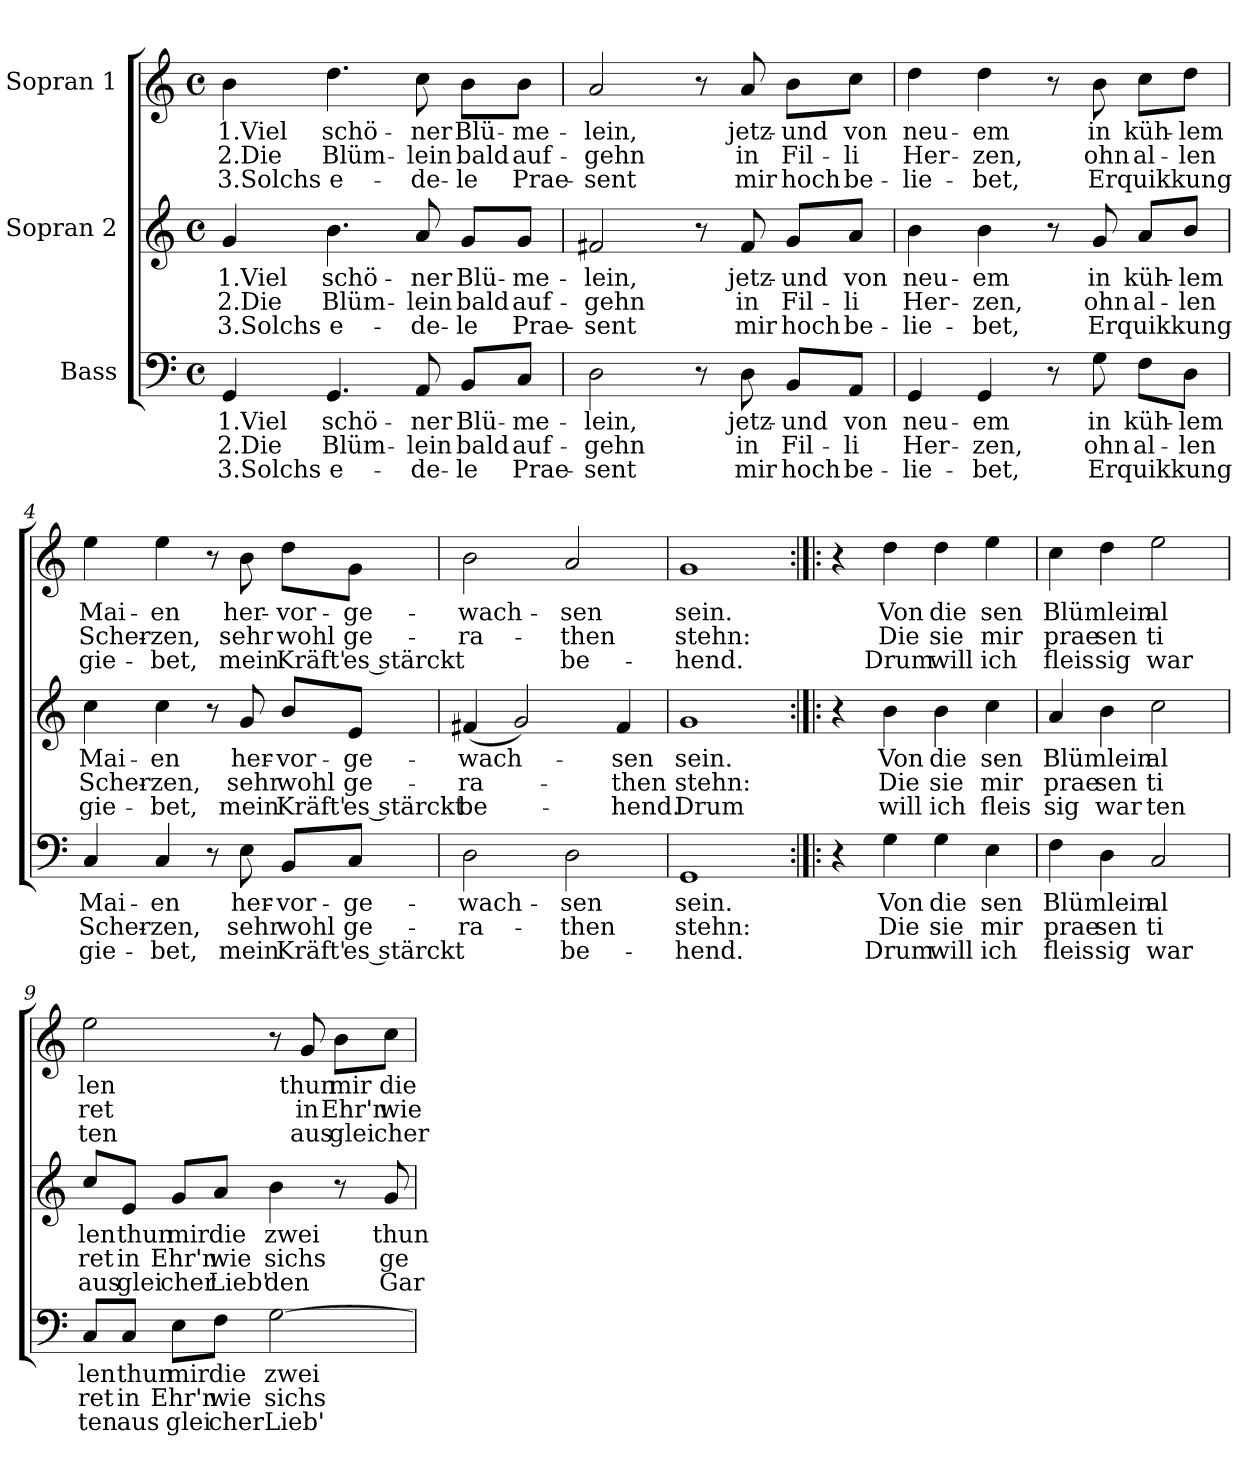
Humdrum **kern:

**kern	**text	**text	**text	**kern	**text	**text	**text	**kern	**text	**text	**text
*part3	*part3	*part3	*part3	*part2	*part2	*part2	*part2	*part1	*part1	*part1	*part1
*staff3	*staff3	*staff3	*staff3	*staff2	*staff2	*staff2	*staff2	*staff1	*staff1	*staff1	*staff1
*I"Bass	*	*	*	*I"Sopran 2	*	*	*	*I"Sopran 1	*	*	*
*clefF4	*	*	*	*clefG2	*	*	*	*clefG2	*	*	*
*k[]	*	*	*	*k[]	*	*	*	*k[]	*	*	*
*C:	*	*	*	*C:	*	*	*	*C:	*	*	*
*M4/4	*	*	*	*M4/4	*	*	*	*M4/4	*	*	*
*met(c)	*	*	*	*met(c)	*	*	*	*met(c)	*	*	*
=1	=1	=1	=1	=1	=1	=1	=1	=1	=1	=1	=1
!	!LO:LY:b:rj	!LO:LY:b:rj	!LO:LY:b:rj	!	!LO:LY:b:rj	!LO:LY:b:rj	!LO:LY:b:rj	!	!LO:LY:b:rj	!LO:LY:b:rj	!LO:LY:b:rj
4GG/	1.Viel	2.Die	3.Solchs	4g/	1.Viel	2.Die	3.Solchs	4b\	1.Viel	2.Die	3.Solchs
!	!LO:LY:b	!LO:LY:b	!LO:LY:b	!	!LO:LY:b	!LO:LY:b	!LO:LY:b	!	!LO:LY:b	!LO:LY:b	!LO:LY:b
4.GG/	schö-	Blüm-	e-	4.b\	schö-	Blüm-	e-	4.dd\	schö-	Blüm-	e-
!	!LO:LY:b	!LO:LY:b	!LO:LY:b	!	!LO:LY:b	!LO:LY:b	!LO:LY:b	!	!LO:LY:b	!LO:LY:b	!LO:LY:b
8AA/	-ner	-lein	-de-	8a/	-ner	-lein	-de-	8cc\	-ner	-lein	-de-
!	!LO:LY:b	!LO:LY:b	!LO:LY:b	!	!LO:LY:b	!LO:LY:b	!LO:LY:b	!	!LO:LY:b	!LO:LY:b	!LO:LY:b
8BB/L	Blü-	bald	-le	8g/L	Blü-	bald	-le	8b\L	Blü-	bald	-le
!	!LO:LY:b	!LO:LY:b	!LO:LY:b	!	!LO:LY:b	!LO:LY:b	!LO:LY:b	!	!LO:LY:b	!LO:LY:b	!LO:LY:b
8C/J	-me-	auf-	Prae-	8g/J	-me-	auf-	Prae-	8b\J	-me-	auf-	Prae-
=2	=2	=2	=2	=2	=2	=2	=2	=2	=2	=2	=2
!	!LO:LY:b	!LO:LY:b	!LO:LY:b	!	!LO:LY:b	!LO:LY:b	!LO:LY:b	!	!LO:LY:b	!LO:LY:b	!LO:LY:b
2D\	-lein,	-gehn	-sent	2f#X/	-lein,	-gehn	-sent	2a/	-lein,	-gehn	-sent
8r	.	.	.	8r	.	.	.	8r	.	.	.
!	!LO:LY:b	!LO:LY:b	!LO:LY:b	!	!LO:LY:b	!LO:LY:b	!LO:LY:b	!	!LO:LY:b	!LO:LY:b	!LO:LY:b
8D\	jetz-	in	mir	8f#/	jetz-	in	mir	8a/	jetz-	in	mir
!	!LO:LY:b	!LO:LY:b	!LO:LY:b	!	!LO:LY:b	!LO:LY:b	!LO:LY:b	!	!LO:LY:b	!LO:LY:b	!LO:LY:b
8BB/L	-und	Fil-	hoch	8g/L	-und	Fil-	hoch	8b\L	-und	Fil-	hoch
!	!LO:LY:b	!LO:LY:b	!LO:LY:b	!	!LO:LY:b	!LO:LY:b	!LO:LY:b	!	!LO:LY:b	!LO:LY:b	!LO:LY:b
8AA/J	von	-li	be-	8a/J	von	-li	be-	8cc\J	von	-li	be-
=3	=3	=3	=3	=3	=3	=3	=3	=3	=3	=3	=3
!	!LO:LY:b	!LO:LY:b	!LO:LY:b	!	!LO:LY:b	!LO:LY:b	!LO:LY:b	!	!LO:LY:b	!LO:LY:b	!LO:LY:b
4GG/	neu-	Her-	-lie-	4b\	neu-	Her-	-lie-	4dd\	neu-	Her-	-lie-
!	!LO:LY:b	!LO:LY:b	!LO:LY:b	!	!LO:LY:b	!LO:LY:b	!LO:LY:b	!	!LO:LY:b	!LO:LY:b	!LO:LY:b
4GG/	-em	-zen,	-bet,	4b\	-em	-zen,	-bet,	4dd\	-em	-zen,	-bet,
8r	.	.	.	8r	.	.	.	8r	.	.	.
!	!LO:LY:b	!LO:LY:b	!LO:LY:b	!	!LO:LY:b	!LO:LY:b	!LO:LY:b	!	!LO:LY:b	!LO:LY:b	!LO:LY:b
8G\	in	ohn	Erquikkung	8g/	in	ohn	Erquikkung	8b\	in	ohn	Erquikkung
!	!LO:LY:b	!LO:LY:b	!	!	!LO:LY:b	!LO:LY:b	!	!	!LO:LY:b	!LO:LY:b	!
8F\L	küh-	al-	.	8a/L	küh-	al-	.	8cc\L	küh-	al-	.
!	!LO:LY:b	!LO:LY:b	!	!	!LO:LY:b	!LO:LY:b	!	!	!LO:LY:b	!LO:LY:b	!
8D\J	-lem	-len	.	8b/J	-lem	-len	.	8dd\J	-lem	-len	.
=4	=4	=4	=4	=4	=4	=4	=4	=4	=4	=4	=4
!	!LO:LY:b	!LO:LY:b	!LO:LY:b	!	!LO:LY:b	!LO:LY:b	!LO:LY:b	!	!LO:LY:b	!LO:LY:b	!LO:LY:b
4C/	Mai-	Scher-	gie-	4cc\	Mai-	Scher-	gie-	4ee\	Mai-	Scher-	gie-
!	!LO:LY:b	!LO:LY:b	!LO:LY:b	!	!LO:LY:b	!LO:LY:b	!LO:LY:b	!	!LO:LY:b	!LO:LY:b	!LO:LY:b
4C/	-en	-zen,	-bet,	4cc\	-en	-zen,	-bet,	4ee\	-en	-zen,	-bet,
8r	.	.	.	8r	.	.	.	8r	.	.	.
!	!LO:LY:b	!LO:LY:b	!LO:LY:b	!	!LO:LY:b	!LO:LY:b	!LO:LY:b	!	!LO:LY:b	!LO:LY:b	!LO:LY:b
8E\	her-	sehr	mein	8g/	her-	sehr	mein	8b\	her-	sehr	mein
!	!LO:LY:b	!LO:LY:b	!LO:LY:b	!	!LO:LY:b	!LO:LY:b	!LO:LY:b	!	!LO:LY:b	!LO:LY:b	!LO:LY:b
8BB/L	-vor-	wohl	Kräft'	8b/L	-vor-	wohl	Kräft'	8dd\L	-vor-	wohl	Kräft'
!	!LO:LY:b	!LO:LY:b	!LO:LY:b	!	!LO:LY:b	!LO:LY:b	!LO:LY:b	!	!LO:LY:b	!LO:LY:b	!LO:LY:b
8C/J	-ge-	ge-	es stärckt	8e/J	-ge-	ge-	es stärckt	8g\J	-ge-	ge-	es stärckt
=5	=5	=5	=5	=5	=5	=5	=5	=5	=5	=5	=5
!	!LO:LY:b	!LO:LY:b	!	!	!LO:LY:b	!LO:LY:b	!LO:LY:b	!	!LO:LY:b	!LO:LY:b	!
2D\	-wach-	-ra-	.	(<4f#X/	-wach-	-ra-	be-	2b\	-wach-	-ra-	.
.	.	.	.	2g/)	.	.	.	.	.	.	.
!	!LO:LY:b	!LO:LY:b	!LO:LY:b	!	!	!	!	!	!LO:LY:b	!LO:LY:b	!LO:LY:b
2D\	-sen	-then	be-	.	.	.	.	2a/	-sen	-then	be-
!	!	!	!	!	!LO:LY:b	!LO:LY:b	!LO:LY:b	!	!	!	!
.	.	.	.	4f#/	-sen	-then	-hend.	.	.	.	.
!!LO:LB:g=z
=6	=6	=6	=6	=6	=6	=6	=6	=6	=6	=6	=6
!	!LO:LY:b	!LO:LY:b	!LO:LY:b	!	!LO:LY:b	!LO:LY:b	!LO:LY:b	!	!LO:LY:b	!LO:LY:b	!LO:LY:b
1GG	sein.	stehn:	-hend.	1g	sein.	stehn:	Drum	1g	sein.	stehn:	-hend.
=7:|!|:	=7:|!|:	=7:|!|:	=7:|!|:	=7:|!|:	=7:|!|:	=7:|!|:	=7:|!|:	=7:|!|:	=7:|!|:	=7:|!|:	=7:|!|:
4r	.	.	.	4r	.	.	.	4r	.	.	.
!	!LO:LY:b	!LO:LY:b	!LO:LY:b	!	!LO:LY:b	!LO:LY:b	!LO:LY:b	!	!LO:LY:b	!LO:LY:b	!LO:LY:b
4G\	Von	Die	Drum	4b\	Von	Die	will	4dd\	Von	Die	Drum
!	!LO:LY:b	!LO:LY:b	!LO:LY:b	!	!LO:LY:b	!LO:LY:b	!LO:LY:b	!	!LO:LY:b	!LO:LY:b	!LO:LY:b
4G\	die	sie	will	4b\	die	sie	ich	4dd\	die	sie	will
!	!LO:LY:b	!LO:LY:b	!LO:LY:b	!	!LO:LY:b	!LO:LY:b	!LO:LY:b	!	!LO:LY:b	!LO:LY:b	!LO:LY:b
4E\	sen	mir	ich	4cc\	sen	mir	fleis	4ee\	sen	mir	ich
=8	=8	=8	=8	=8	=8	=8	=8	=8	=8	=8	=8
!	!LO:LY:b	!LO:LY:b	!LO:LY:b	!	!LO:LY:b	!LO:LY:b	!LO:LY:b	!	!LO:LY:b	!LO:LY:b	!LO:LY:b
4F\	Blümlein	prae	fleis	4a/	Blümlein	prae	sig	4cc\	Blümlein	prae	fleis
!	!	!LO:LY:b	!LO:LY:b	!	!	!LO:LY:b	!LO:LY:b	!	!	!LO:LY:b	!LO:LY:b
4D\	.	sen	sig	4b\	.	sen	war	4dd\	.	sen	sig
!	!LO:LY:b	!LO:LY:b	!LO:LY:b	!	!LO:LY:b	!LO:LY:b	!LO:LY:b	!	!LO:LY:b	!LO:LY:b	!LO:LY:b
2C/	al	ti	war	2cc\	al	ti	ten	2ee\	al	ti	war
=9	=9	=9	=9	=9	=9	=9	=9	=9	=9	=9	=9
!	!LO:LY:b	!LO:LY:b	!LO:LY:b	!	!LO:LY:b	!LO:LY:b	!LO:LY:b	!	!LO:LY:b	!LO:LY:b	!LO:LY:b
8C/L	len	ret	ten	8cc/L	len	ret	aus	2ee\	len	ret	ten
!	!LO:LY:b	!LO:LY:b	!LO:LY:b	!	!LO:LY:b	!LO:LY:b	!LO:LY:b	!	!	!	!
8C/J	thun	in	aus	8e/J	thun	in	glei	.	.	.	.
!	!LO:LY:b	!LO:LY:b	!LO:LY:b	!	!LO:LY:b	!LO:LY:b	!LO:LY:b	!	!	!	!
8E\L	mir	Ehr'n	glei	8g/L	mir	Ehr'n	cher	.	.	.	.
!	!LO:LY:b	!LO:LY:b	!LO:LY:b	!	!LO:LY:b	!LO:LY:b	!LO:LY:b	!	!	!	!
8F\J	die	wie	cher	8a/J	die	wie	Lieb'	.	.	.	.
!	!LO:LY:b	!LO:LY:b	!LO:LY:b	!	!LO:LY:b	!LO:LY:b	!LO:LY:b	!	!	!	!
[>2G\	zwei	sichs	Lieb'	4b\	zwei	sichs	den	8r	.	.	.
!	!	!	!	!	!	!	!	!	!LO:LY:b	!LO:LY:b	!LO:LY:b
.	.	.	.	.	.	.	.	8g/	thun	in	aus
!	!	!	!	!	!	!	!	!	!LO:LY:b	!LO:LY:b	!LO:LY:b
.	.	.	.	8r	.	.	.	8b\L	mir	Ehr'n	glei
!	!	!	!	!	!LO:LY:b	!LO:LY:b	!LO:LY:b	!	!LO:LY:b	!LO:LY:b	!LO:LY:b
.	.	.	.	8g/	thun	ge	Gar	8cc\J	die	wie	cher
=	=	=	=	=	=	=	=	=	=	=	=
*-	*-	*-	*-	*-	*-	*-	*-	*-	*-	*-	*-
